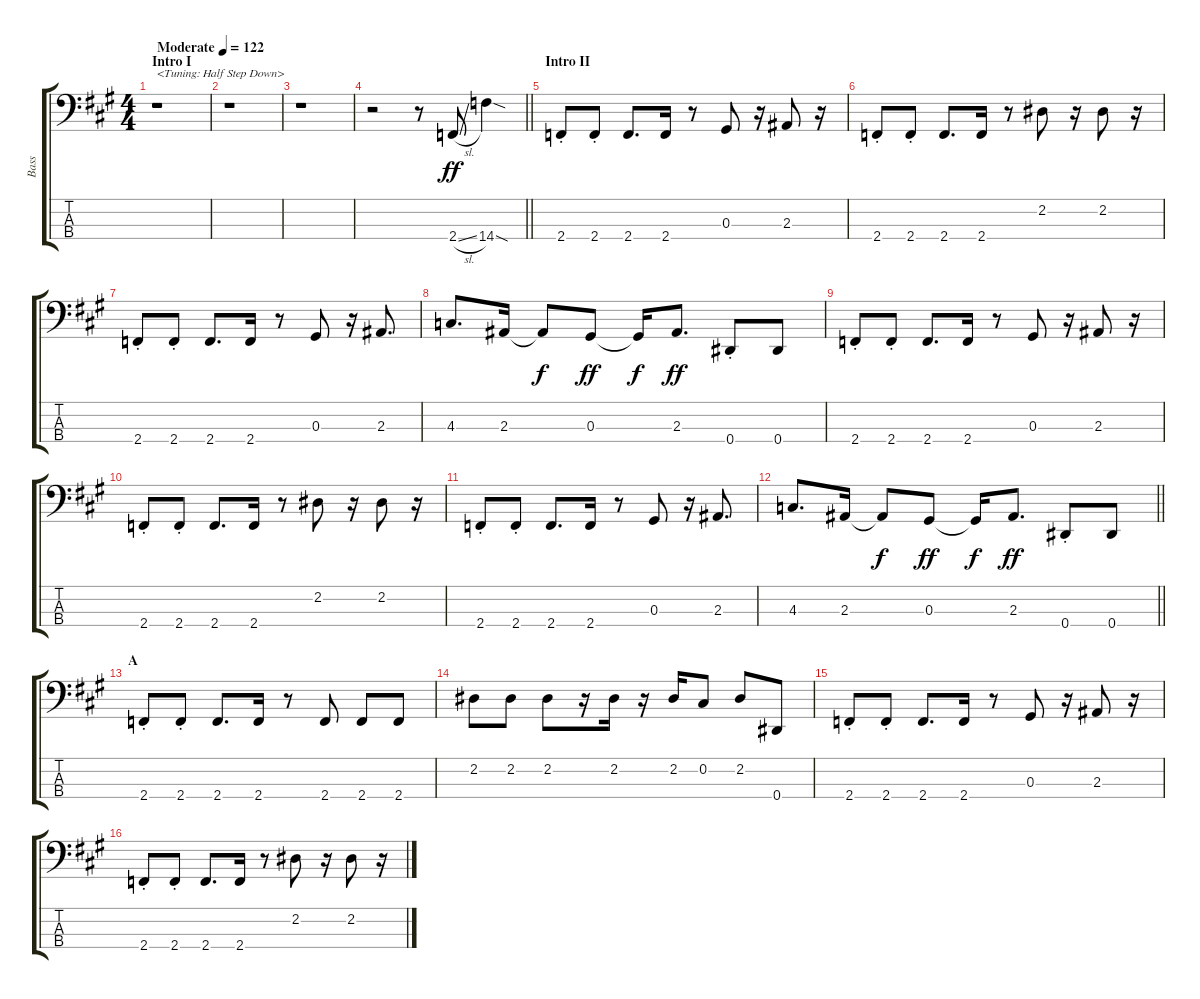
\track ("Bass" "Bass") {instrument electricbasspick}
\staff {score tabs}
\tuning (Gb2 Db2 Ab1 Eb1) {hide}
\ts (4 4)
\section ("" "Intro I")
\tempo (122 "Moderate")
\clef f4
\ks a
r.1{txt "<Tuning: Half Step Down>" dy ff instrument electricbasspick} |
r.1 |
r.1 |
\barLineRight lightlight
r.2 r.8 2.4{sl}.8 14.4{sod}.4 |
\section ("" "Intro II")
2.4{st}.8 2.4{st}.8 2.4.8{d} 2.4.16 r.8 0.3.8 r.16 2.3.8 r.16 |
2.4{st}.8 2.4{st}.8 2.4.8{d} 2.4.16 r.8 2.2.8 r.16 2.2.8 r.16 |
2.4{st}.8 2.4{st}.8 2.4.8{d} 2.4.16 r.8 0.3.8 r.16 2.3.8{d} |
4.3.8{d} 2.3.16 2.3{t}.8{dy f} 0.3.8{dy ff} 0.3{t}.16{dy f} 2.3.8{d dy ff} 0.4{st}.8 0.4.8 |
2.4{st}.8 2.4{st}.8 2.4.8{d} 2.4.16 r.8 0.3.8 r.16 2.3.8 r.16 |
2.4{st}.8 2.4{st}.8 2.4.8{d} 2.4.16 r.8 2.2.8 r.16 2.2.8 r.16 |
2.4{st}.8 2.4{st}.8 2.4.8{d} 2.4.16 r.8 0.3.8 r.16 2.3.8{d} |
\barLineRight lightlight
4.3.8{d} 2.3.16 2.3{t}.8{dy f} 0.3.8{dy ff} 0.3{t}.16{dy f} 2.3.8{d dy ff} 0.4{st}.8 0.4.8 |
\section ("" "A")
2.4{st}.8 2.4{st}.8 2.4.8{d} 2.4.16 r.8 2.4.8 2.4.8 2.4.8 |
2.2.8 2.2.8 2.2.8 r.16 2.2.16 r.16 2.2.16 0.2.8 2.2.8 0.4.8 |
2.4{st}.8 2.4{st}.8 2.4.8{d} 2.4.16 r.8 0.3.8 r.16 2.3.8 r.16 |
2.4{st}.8 2.4{st}.8 2.4.8{d} 2.4.16 r.8 2.2.8 r.16 2.2.8 r.16
